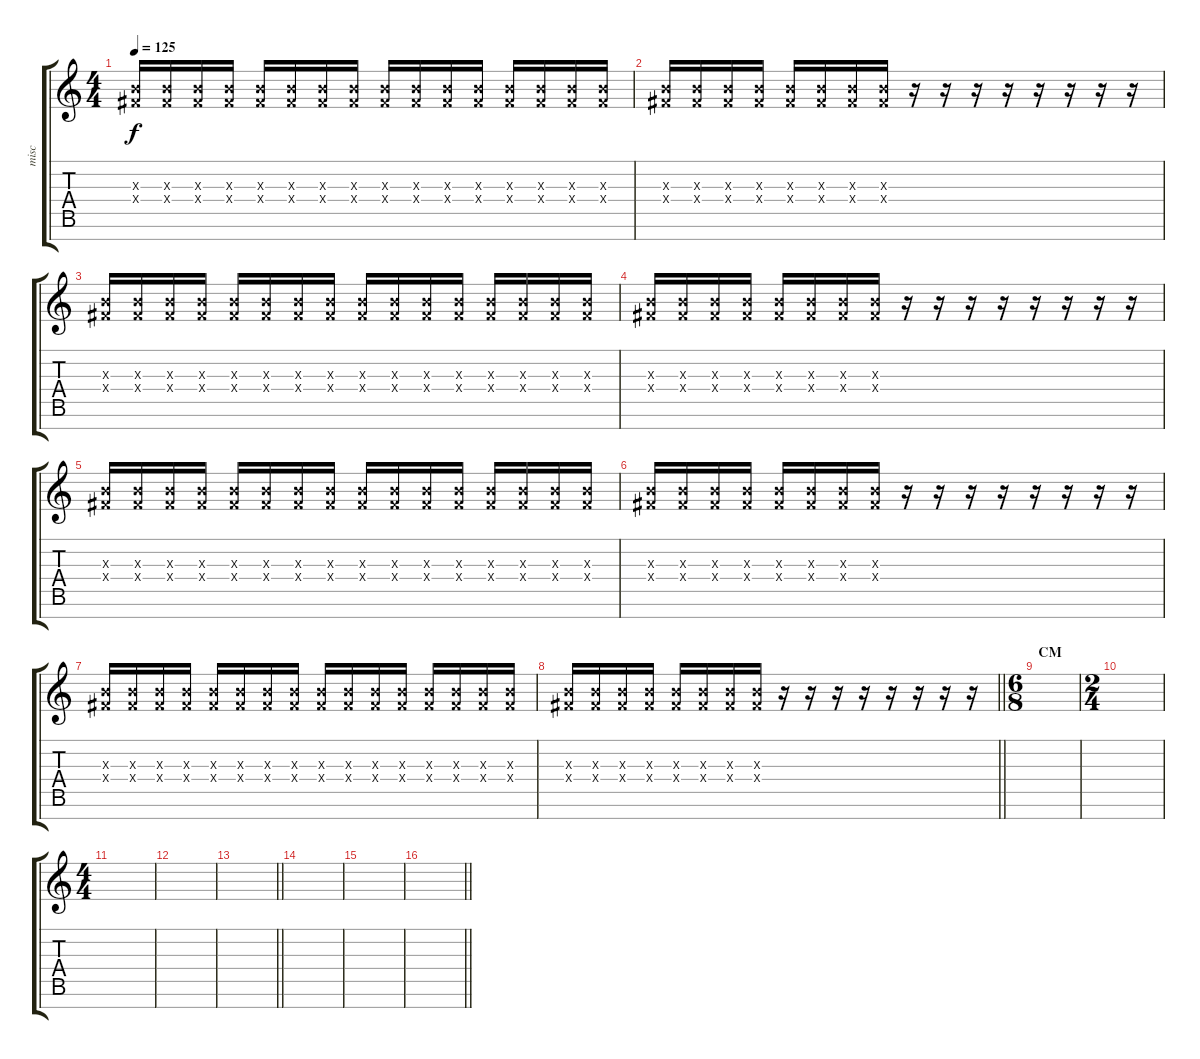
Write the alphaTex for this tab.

\track ("misc" "misc") {instrument acousticguitarsteel}
\staff {score tabs}
\tuning (E4 B3 G3 D3 A2 E2 B1) {hide}
\ts (4 4)
\tempo 125
\clef g2
\ks c
(4.3{x} 4.4{x}).16{dy f instrument woodblock} (4.3{x} 4.4{x}).16 (4.3{x} 4.4{x}).16 (4.3{x} 4.4{x}).16 (4.3{x} 4.4{x}).16 (4.3{x} 4.4{x}).16 (4.3{x} 4.4{x}).16 (4.3{x} 4.4{x}).16 (4.3{x} 4.4{x}).16 (4.3{x} 4.4{x}).16 (4.3{x} 4.4{x}).16 (4.3{x} 4.4{x}).16 (4.3{x} 4.4{x}).16 (4.3{x} 4.4{x}).16 (4.3{x} 4.4{x}).16 (4.3{x} 4.4{x}).16 |
(4.3{x} 4.4{x}).16 (4.3{x} 4.4{x}).16 (4.3{x} 4.4{x}).16 (4.3{x} 4.4{x}).16 (4.3{x} 4.4{x}).16 (4.3{x} 4.4{x}).16 (4.3{x} 4.4{x}).16 (4.3{x} 4.4{x}).16 r.16 r.16 r.16 r.16 r.16 r.16 r.16 r.16 |
(4.3{x} 4.4{x}).16 (4.3{x} 4.4{x}).16 (4.3{x} 4.4{x}).16 (4.3{x} 4.4{x}).16 (4.3{x} 4.4{x}).16 (4.3{x} 4.4{x}).16 (4.3{x} 4.4{x}).16 (4.3{x} 4.4{x}).16 (4.3{x} 4.4{x}).16 (4.3{x} 4.4{x}).16 (4.3{x} 4.4{x}).16 (4.3{x} 4.4{x}).16 (4.3{x} 4.4{x}).16 (4.3{x} 4.4{x}).16 (4.3{x} 4.4{x}).16 (4.3{x} 4.4{x}).16 |
(4.3{x} 4.4{x}).16 (4.3{x} 4.4{x}).16 (4.3{x} 4.4{x}).16 (4.3{x} 4.4{x}).16 (4.3{x} 4.4{x}).16 (4.3{x} 4.4{x}).16 (4.3{x} 4.4{x}).16 (4.3{x} 4.4{x}).16 r.16 r.16 r.16 r.16 r.16 r.16 r.16 r.16 |
(4.3{x} 4.4{x}).16 (4.3{x} 4.4{x}).16 (4.3{x} 4.4{x}).16 (4.3{x} 4.4{x}).16 (4.3{x} 4.4{x}).16 (4.3{x} 4.4{x}).16 (4.3{x} 4.4{x}).16 (4.3{x} 4.4{x}).16 (4.3{x} 4.4{x}).16 (4.3{x} 4.4{x}).16 (4.3{x} 4.4{x}).16 (4.3{x} 4.4{x}).16 (4.3{x} 4.4{x}).16 (4.3{x} 4.4{x}).16 (4.3{x} 4.4{x}).16 (4.3{x} 4.4{x}).16 |
(4.3{x} 4.4{x}).16 (4.3{x} 4.4{x}).16 (4.3{x} 4.4{x}).16 (4.3{x} 4.4{x}).16 (4.3{x} 4.4{x}).16 (4.3{x} 4.4{x}).16 (4.3{x} 4.4{x}).16 (4.3{x} 4.4{x}).16 r.16 r.16 r.16 r.16 r.16 r.16 r.16 r.16 |
(4.3{x} 4.4{x}).16 (4.3{x} 4.4{x}).16 (4.3{x} 4.4{x}).16 (4.3{x} 4.4{x}).16 (4.3{x} 4.4{x}).16 (4.3{x} 4.4{x}).16 (4.3{x} 4.4{x}).16 (4.3{x} 4.4{x}).16 (4.3{x} 4.4{x}).16 (4.3{x} 4.4{x}).16 (4.3{x} 4.4{x}).16 (4.3{x} 4.4{x}).16 (4.3{x} 4.4{x}).16 (4.3{x} 4.4{x}).16 (4.3{x} 4.4{x}).16 (4.3{x} 4.4{x}).16 |
\barLineRight lightlight
(4.3{x} 4.4{x}).16 (4.3{x} 4.4{x}).16 (4.3{x} 4.4{x}).16 (4.3{x} 4.4{x}).16 (4.3{x} 4.4{x}).16 (4.3{x} 4.4{x}).16 (4.3{x} 4.4{x}).16 (4.3{x} 4.4{x}).16 r.16 r.16 r.16 r.16 r.16 r.16 r.16 r.16 |
\ts (6 8)
\section ("" "CM")
|
\ts (2 4)
|
\ts (4 4)
|
|
\barLineRight lightlight
|
|
|
\barLineRight lightlight
